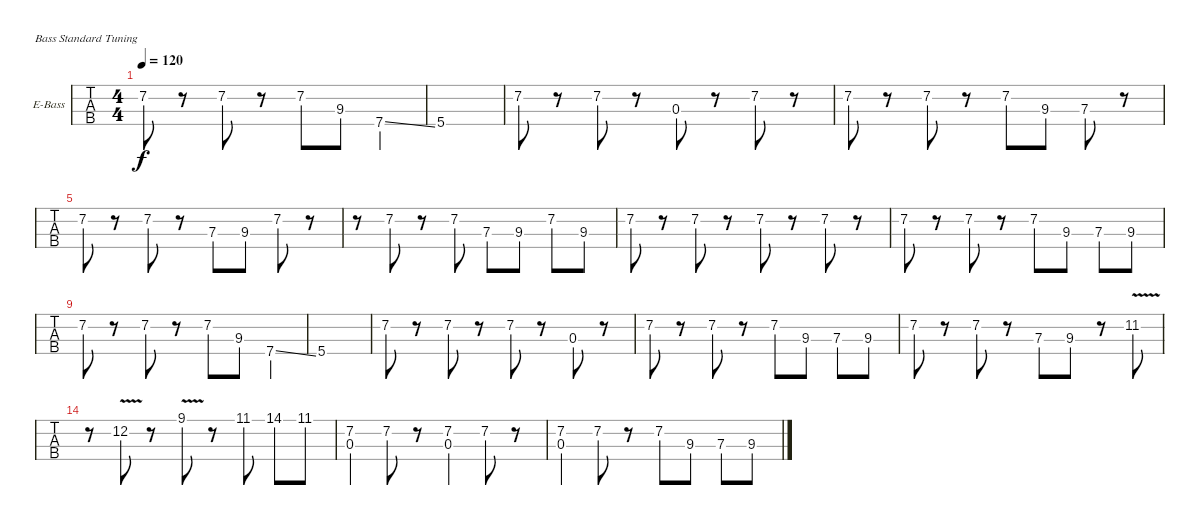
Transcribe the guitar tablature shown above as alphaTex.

\bracketExtendMode nobrackets
\firstSystemTrackNameOrientation horizontal
\otherSystemsTrackNameOrientation horizontal
\defaultBarNumberDisplay FirstOfSystem
\track ("Bass" "E-Bass") {instrument electricbassfinger}
\staff {tabs}
\tuning (G2 D2 A1 E1)
\ts (4 4)
\tempo 120
\clef f4
\ks c
7.2.8{dy f} r.8 7.2.8 r.8 7.2.8 9.3.8 7.4{ss}.4 |
5.4.1 |
7.2.8 r.8 7.2.8 r.8 0.3.8 r.8 7.2.8 r.8 |
7.2.8 r.8 7.2.8 r.8 7.2.8 9.3.8 7.3.8 r.8 |
7.2.8 r.8 7.2.8 r.8 7.3.8 9.3.8 7.2.8 r.8 |
r.8 7.2.8 r.8 7.2.8 7.3.8 9.3.8 7.2.8 9.3.8 |
7.2.8 r.8 7.2.8 r.8 7.2.8 r.8 7.2.8 r.8 |
7.2.8 r.8 7.2.8 r.8 7.2.8 9.3.8 7.3.8 9.3.8 |
7.2.8 r.8 7.2.8 r.8 7.2.8 9.3.8 7.4{ss}.4 |
5.4.1 |
7.2.8 r.8 7.2.8 r.8 7.2.8 r.8 0.3.8 r.8 |
7.2.8 r.8 7.2.8 r.8 7.2.8 9.3.8 7.3.8 9.3.8 |
7.2.8 r.8 7.2.8 r.8 7.3.8 9.3.8 r.8 11.2{v}.8 |
r.8 12.2{v}.8 r.8 9.1{v}.8 r.8 11.1.8 14.1.8 11.1.8 |
(7.2 0.3).4 7.2.8 r.8 (7.2 0.3).4 7.2.8 r.8 |
(7.2 0.3).4 7.2.8 r.8 7.2.8 9.3.8 7.3.8 9.3.8
